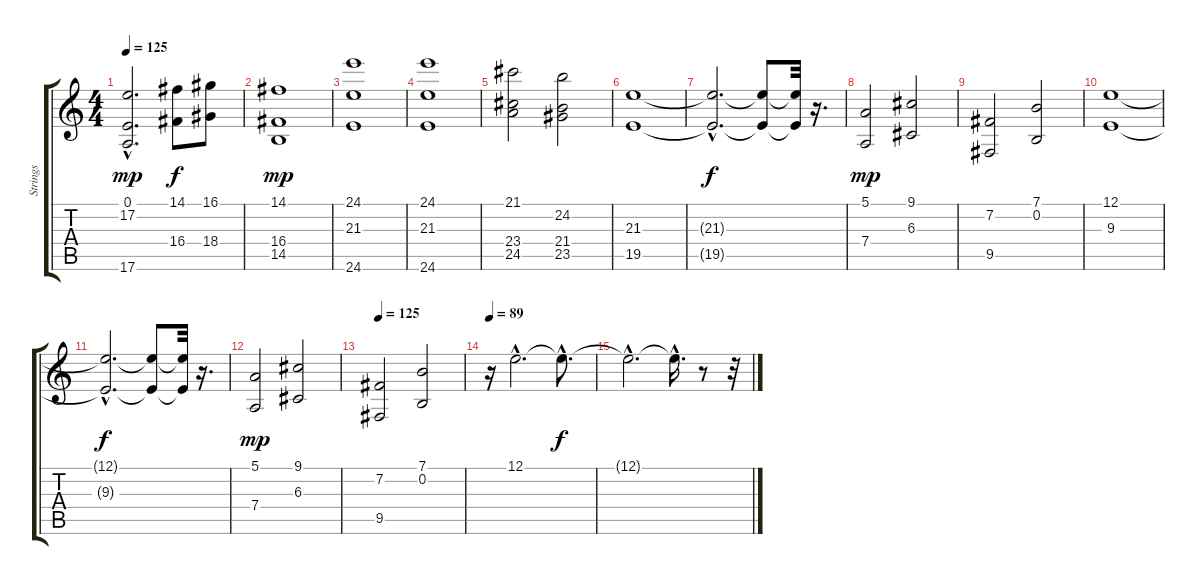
\track ("Strings" "Strings") {instrument stringensemble1}
\staff {score tabs}
\tuning (E4 B3 G3 D3 A2 E2) {hide}
\ts (4 4)
\tempo 125
\clef g2
\ks c
(0.1{hac} 17.2{hac} 17.6).2{d dy mp} (14.1 16.4).8{dy f} (16.1 18.4).8 |
(14.1 16.4 14.5).1{dy mp} |
(24.1 21.3 24.6).1 |
(24.1 21.3 24.6).1 |
(21.1 23.4 24.5).2 (24.2 21.4 23.5).2 |
(21.3 19.5).1 |
(21.3{hac t} 19.5{hac t}).2{d dy f} (21.3{t} 19.5{t}).8 (21.3{t} 19.5{t}).32 r.16{d} |
(5.1 7.4).2{dy mp} (9.1 6.3).2 |
(7.2 9.5).2 (7.1 0.2).2 |
(12.1 9.3).1 |
(12.1{hac t} 9.3{hac t}).2{d dy f} (12.1{t} 9.3{t}).8 (12.1{t} 9.3{t}).32 r.16{d} |
(5.1 7.4).2{dy mp} (9.1 6.3).2 |
\tempo 125
(7.2 9.5).2 (7.1 0.2).2 |
\tempo 89
r.16 12.1{hac}.2{d} 12.1{hac t}.8{d dy f} |
12.1{hac t}.2{d} 12.1{hac t}.16{d} r.8 r.32
